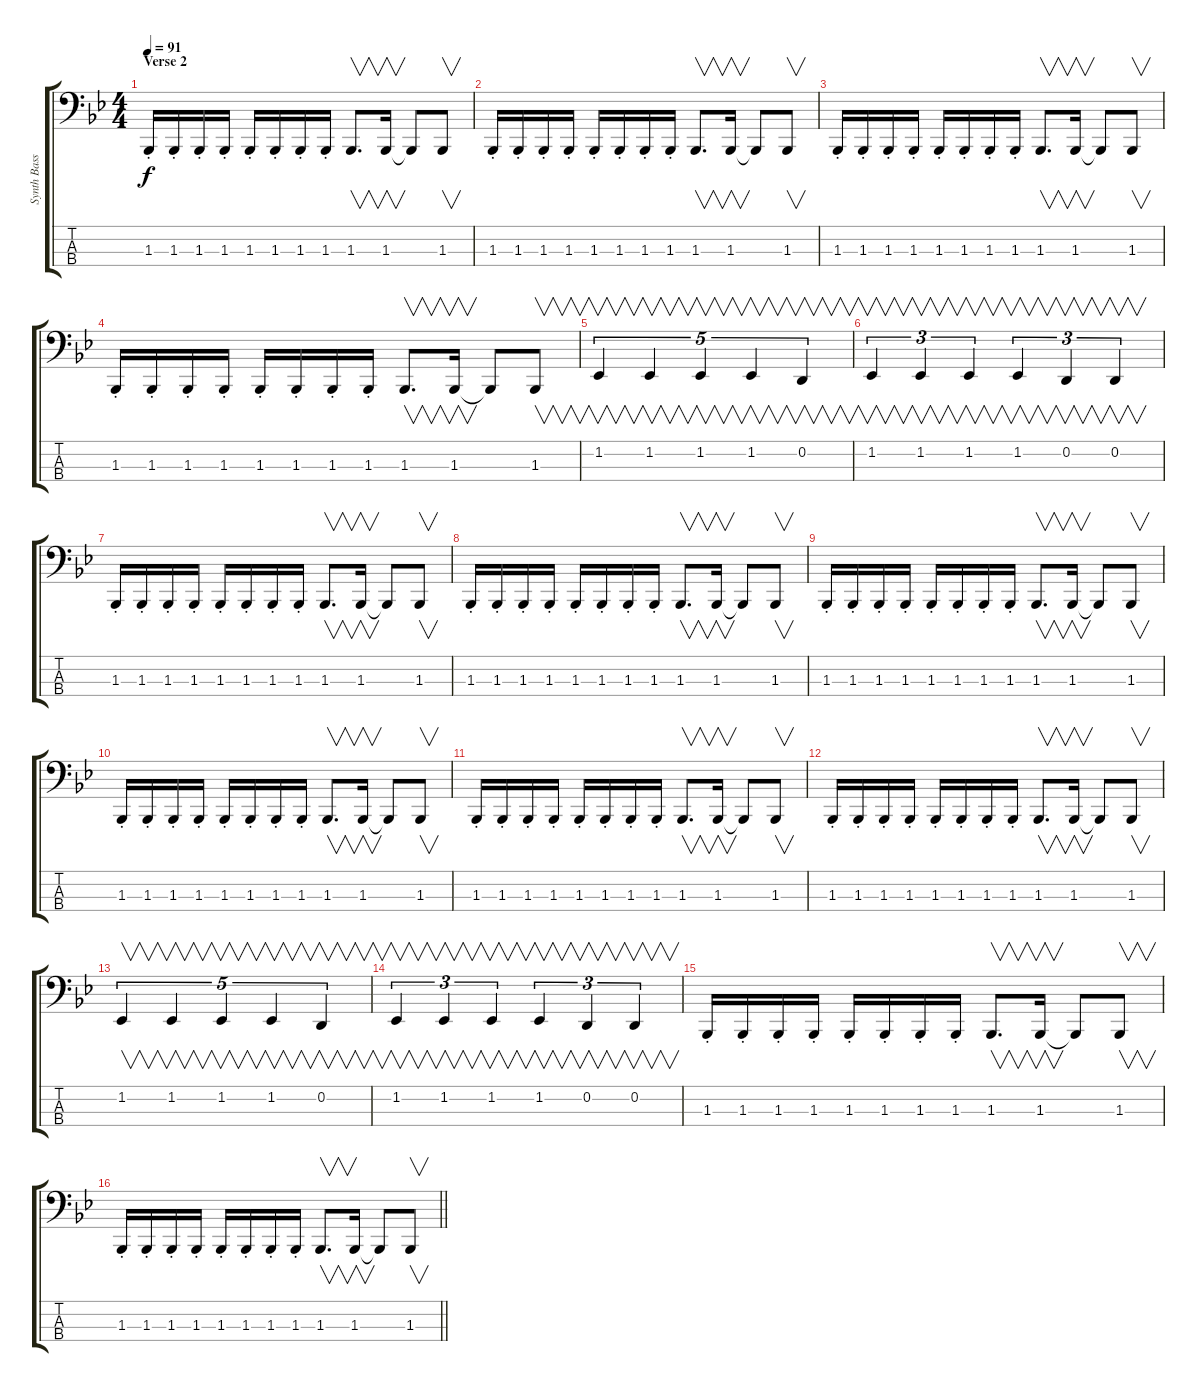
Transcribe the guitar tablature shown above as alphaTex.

\track ("Synth Bass" "Synth Bass") {instrument lead2sawtooth}
\staff {score tabs}
\tuning (G2 D2 A1 E1) {hide}
\ts (4 4)
\section ("" "Verse 2")
\tempo 91
\clef f4
\ks bb
1.3{st}.16{dy f} 1.3{st}.16 1.3{st}.16 1.3{st}.16 1.3{st}.16 1.3{st}.16 1.3{st}.16 1.3{st}.16 1.3.8{v d} 1.3.16{v} 1.3{t}.8 1.3.8{v} |
1.3{st}.16 1.3{st}.16 1.3{st}.16 1.3{st}.16 1.3{st}.16 1.3{st}.16 1.3{st}.16 1.3{st}.16 1.3.8{v d} 1.3.16{v} 1.3{t}.8 1.3.8{v} |
1.3{st}.16 1.3{st}.16 1.3{st}.16 1.3{st}.16 1.3{st}.16 1.3{st}.16 1.3{st}.16 1.3{st}.16 1.3.8{v d} 1.3.16{v} 1.3{t}.8 1.3.8{v} |
1.3{st}.16 1.3{st}.16 1.3{st}.16 1.3{st}.16 1.3{st}.16 1.3{st}.16 1.3{st}.16 1.3{st}.16 1.3.8{v d} 1.3.16{v} 1.3{t}.8 1.3.8{v} |
1.2.4{v tu (5 4)} 1.2.4{v tu (5 4)} 1.2.4{v tu (5 4)} 1.2.4{v tu (5 4)} 0.2.4{v tu (5 4)} |
1.2.4{v tu (3 2)} 1.2.4{v tu (3 2)} 1.2.4{v tu (3 2)} 1.2.4{v tu (3 2)} 0.2.4{v tu (3 2)} 0.2.4{v tu (3 2)} |
1.3{st}.16 1.3{st}.16 1.3{st}.16 1.3{st}.16 1.3{st}.16 1.3{st}.16 1.3{st}.16 1.3{st}.16 1.3.8{v d} 1.3.16{v} 1.3{t}.8 1.3.8{v} |
1.3{st}.16 1.3{st}.16 1.3{st}.16 1.3{st}.16 1.3{st}.16 1.3{st}.16 1.3{st}.16 1.3{st}.16 1.3.8{v d} 1.3.16{v} 1.3{t}.8 1.3.8{v} |
1.3{st}.16 1.3{st}.16 1.3{st}.16 1.3{st}.16 1.3{st}.16 1.3{st}.16 1.3{st}.16 1.3{st}.16 1.3.8{v d} 1.3.16{v} 1.3{t}.8 1.3.8{v} |
1.3{st}.16 1.3{st}.16 1.3{st}.16 1.3{st}.16 1.3{st}.16 1.3{st}.16 1.3{st}.16 1.3{st}.16 1.3.8{v d} 1.3.16{v} 1.3{t}.8 1.3.8{v} |
1.3{st}.16 1.3{st}.16 1.3{st}.16 1.3{st}.16 1.3{st}.16 1.3{st}.16 1.3{st}.16 1.3{st}.16 1.3.8{v d} 1.3.16{v} 1.3{t}.8 1.3.8{v} |
1.3{st}.16 1.3{st}.16 1.3{st}.16 1.3{st}.16 1.3{st}.16 1.3{st}.16 1.3{st}.16 1.3{st}.16 1.3.8{v d} 1.3.16{v} 1.3{t}.8 1.3.8{v} |
1.2.4{v tu (5 4)} 1.2.4{v tu (5 4)} 1.2.4{v tu (5 4)} 1.2.4{v tu (5 4)} 0.2.4{v tu (5 4)} |
1.2.4{v tu (3 2)} 1.2.4{v tu (3 2)} 1.2.4{v tu (3 2)} 1.2.4{v tu (3 2)} 0.2.4{v tu (3 2)} 0.2.4{v tu (3 2)} |
1.3{st}.16 1.3{st}.16 1.3{st}.16 1.3{st}.16 1.3{st}.16 1.3{st}.16 1.3{st}.16 1.3{st}.16 1.3.8{v d} 1.3.16{v} 1.3{t}.8 1.3.8{v} |
\barLineRight lightlight
1.3{st}.16 1.3{st}.16 1.3{st}.16 1.3{st}.16 1.3{st}.16 1.3{st}.16 1.3{st}.16 1.3{st}.16 1.3.8{v d} 1.3.16{v} 1.3{t}.8 1.3.8{v}
